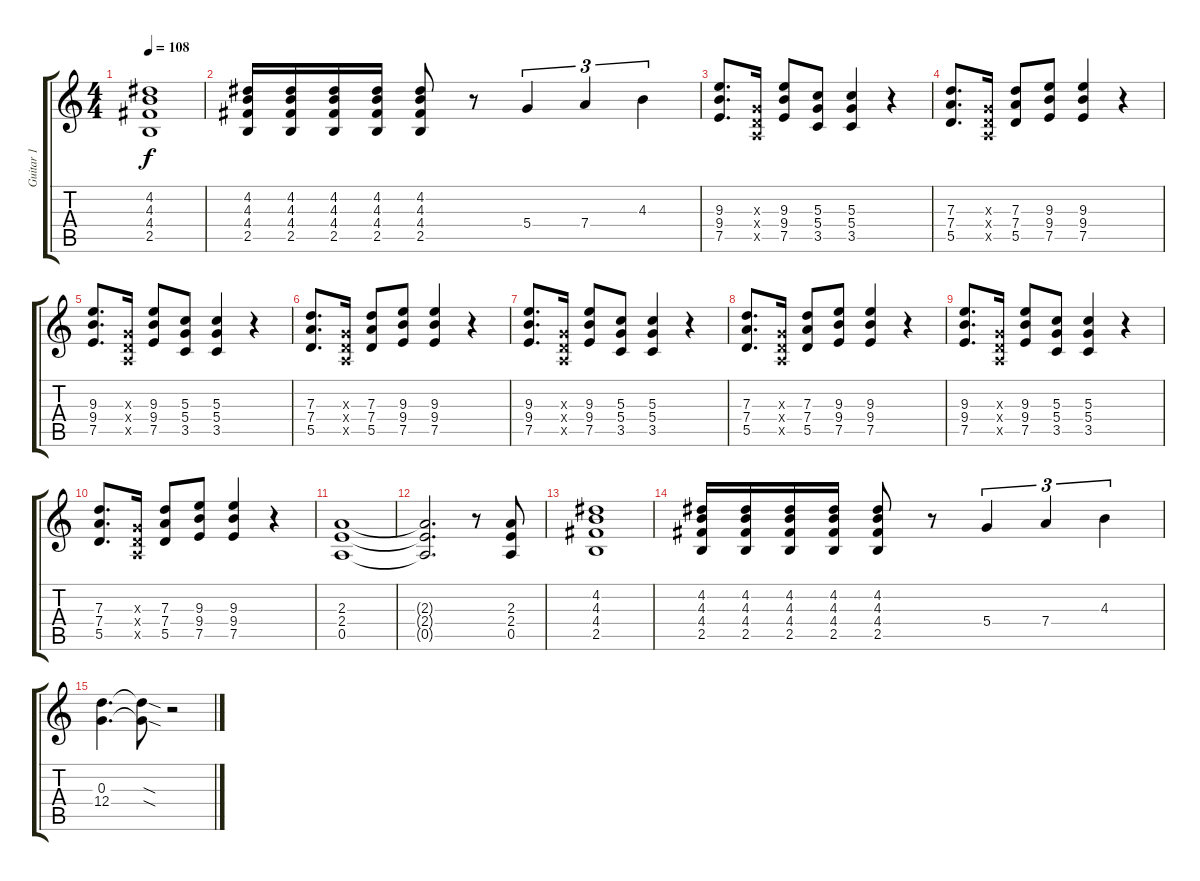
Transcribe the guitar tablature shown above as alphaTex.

\track ("Guitar 1" "Guitar 1") {instrument distortionguitar}
\staff {score tabs}
\tuning (E4 B3 G3 D3 A2 E2) {hide}
\ts (4 4)
\tempo 108
\clef g2
\ks c
(4.2 4.3 4.4 2.5).1{dy f} |
(4.2 4.3 4.4 2.5).16 (4.2 4.3 4.4 2.5).16 (4.2 4.3 4.4 2.5).16 (4.2 4.3 4.4 2.5).16 (4.2 4.3 4.4 2.5).8 r.8 5.4.4{tu (3 2)} 7.4.4{tu (3 2)} 4.3.4{tu (3 2)} |
(9.3 9.4 7.5).8{d} (0.3{x} 0.4{x} 0.5{x}).16 (9.3 9.4 7.5).8 (5.3 5.4 3.5).8 (5.3 5.4 3.5).4 r.4 |
(7.3 7.4 5.5).8{d} (0.3{x} 0.4{x} 0.5{x}).16 (7.3 7.4 5.5).8 (9.3 9.4 7.5).8 (9.3 9.4 7.5).4 r.4 |
(9.3 9.4 7.5).8{d} (0.3{x} 0.4{x} 0.5{x}).16 (9.3 9.4 7.5).8 (5.3 5.4 3.5).8 (5.3 5.4 3.5).4 r.4 |
(7.3 7.4 5.5).8{d} (0.3{x} 0.4{x} 0.5{x}).16 (7.3 7.4 5.5).8 (9.3 9.4 7.5).8 (9.3 9.4 7.5).4 r.4 |
(9.3 9.4 7.5).8{d} (0.3{x} 0.4{x} 0.5{x}).16 (9.3 9.4 7.5).8 (5.3 5.4 3.5).8 (5.3 5.4 3.5).4 r.4 |
(7.3 7.4 5.5).8{d} (0.3{x} 0.4{x} 0.5{x}).16 (7.3 7.4 5.5).8 (9.3 9.4 7.5).8 (9.3 9.4 7.5).4 r.4 |
(9.3 9.4 7.5).8{d} (0.3{x} 0.4{x} 0.5{x}).16 (9.3 9.4 7.5).8 (5.3 5.4 3.5).8 (5.3 5.4 3.5).4 r.4 |
(7.3 7.4 5.5).8{d} (0.3{x} 0.4{x} 0.5{x}).16 (7.3 7.4 5.5).8 (9.3 9.4 7.5).8 (9.3 9.4 7.5).4 r.4 |
(2.3 2.4 0.5).1 |
(2.3{t} 2.4{t} 0.5{t}).2{d} r.8 (2.3 2.4 0.5).8 |
(4.2 4.3 4.4 2.5).1 |
(4.2 4.3 4.4 2.5).16 (4.2 4.3 4.4 2.5).16 (4.2 4.3 4.4 2.5).16 (4.2 4.3 4.4 2.5).16 (4.2 4.3 4.4 2.5).8 r.8 5.4.4{tu (3 2)} 7.4.4{tu (3 2)} 4.3.4{tu (3 2)} |
(0.3 12.4).4{d} (0.3{sod t} 12.4{sod t}).8 r.2
